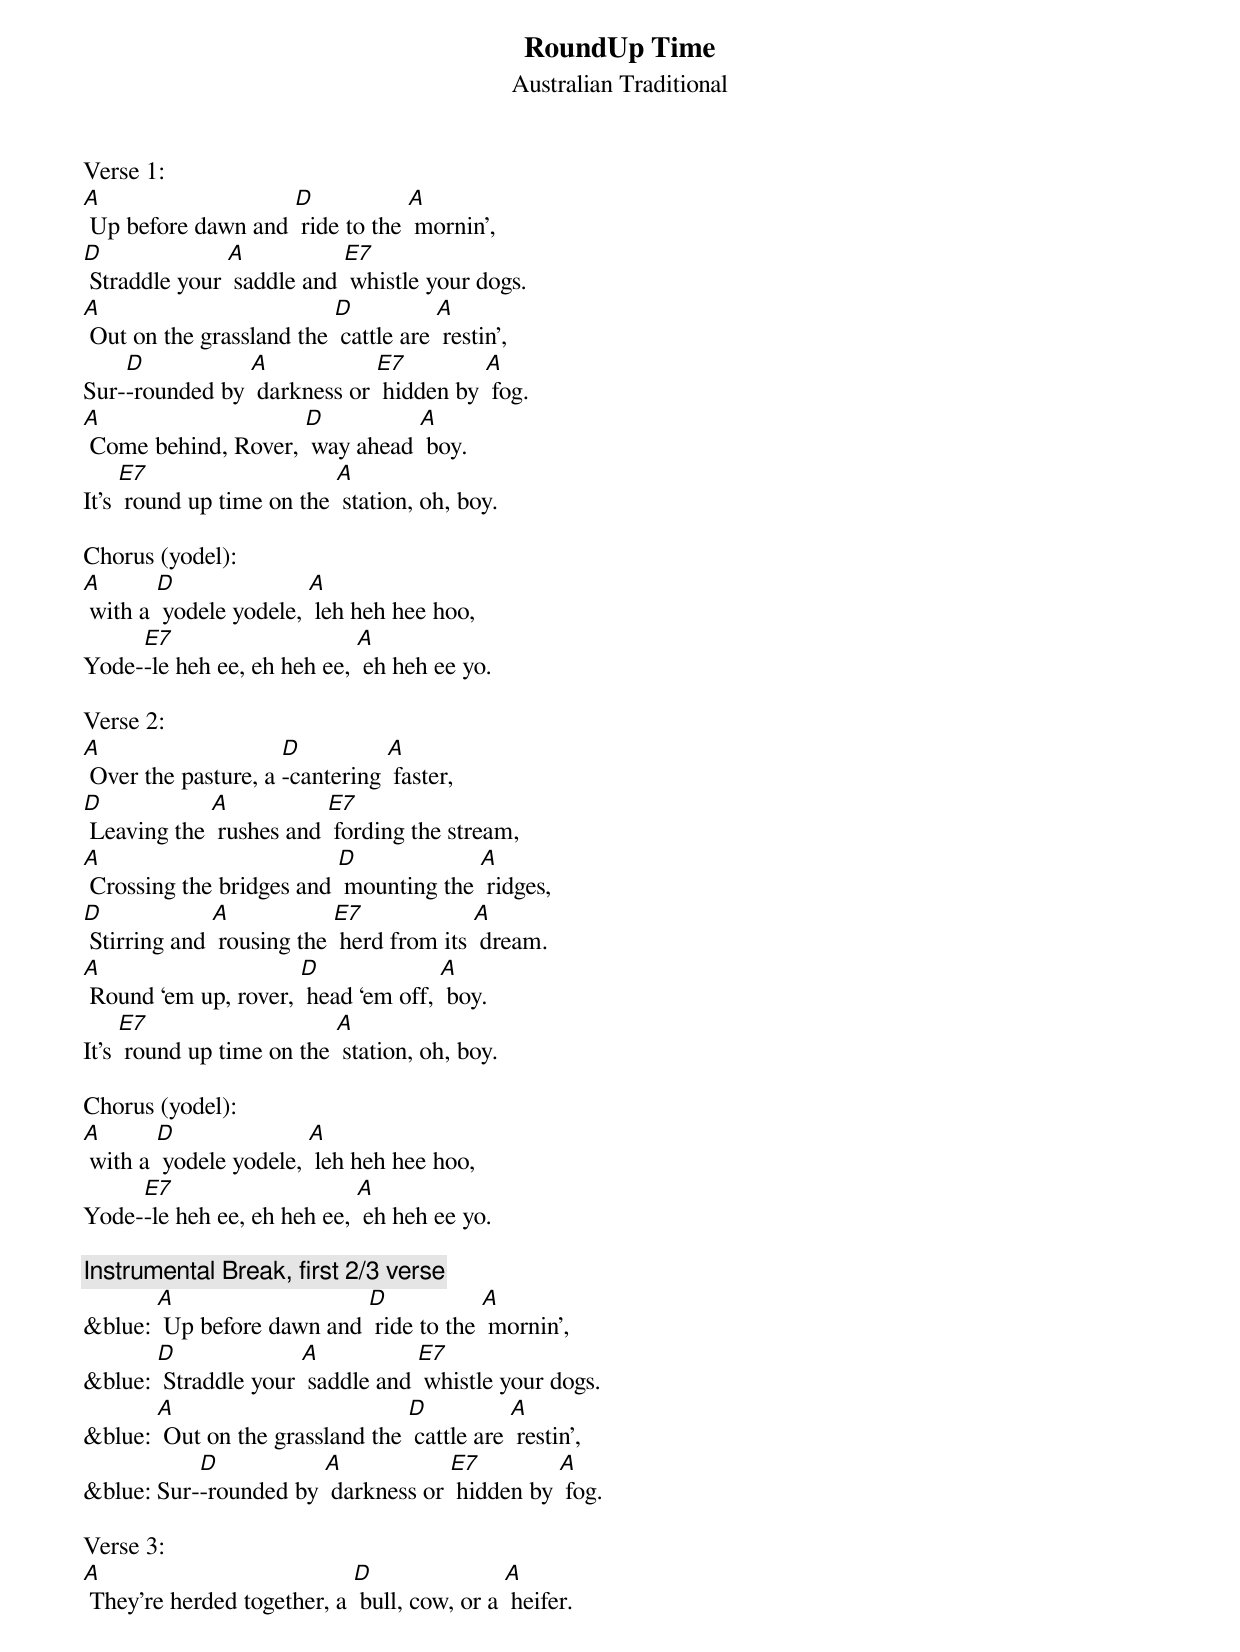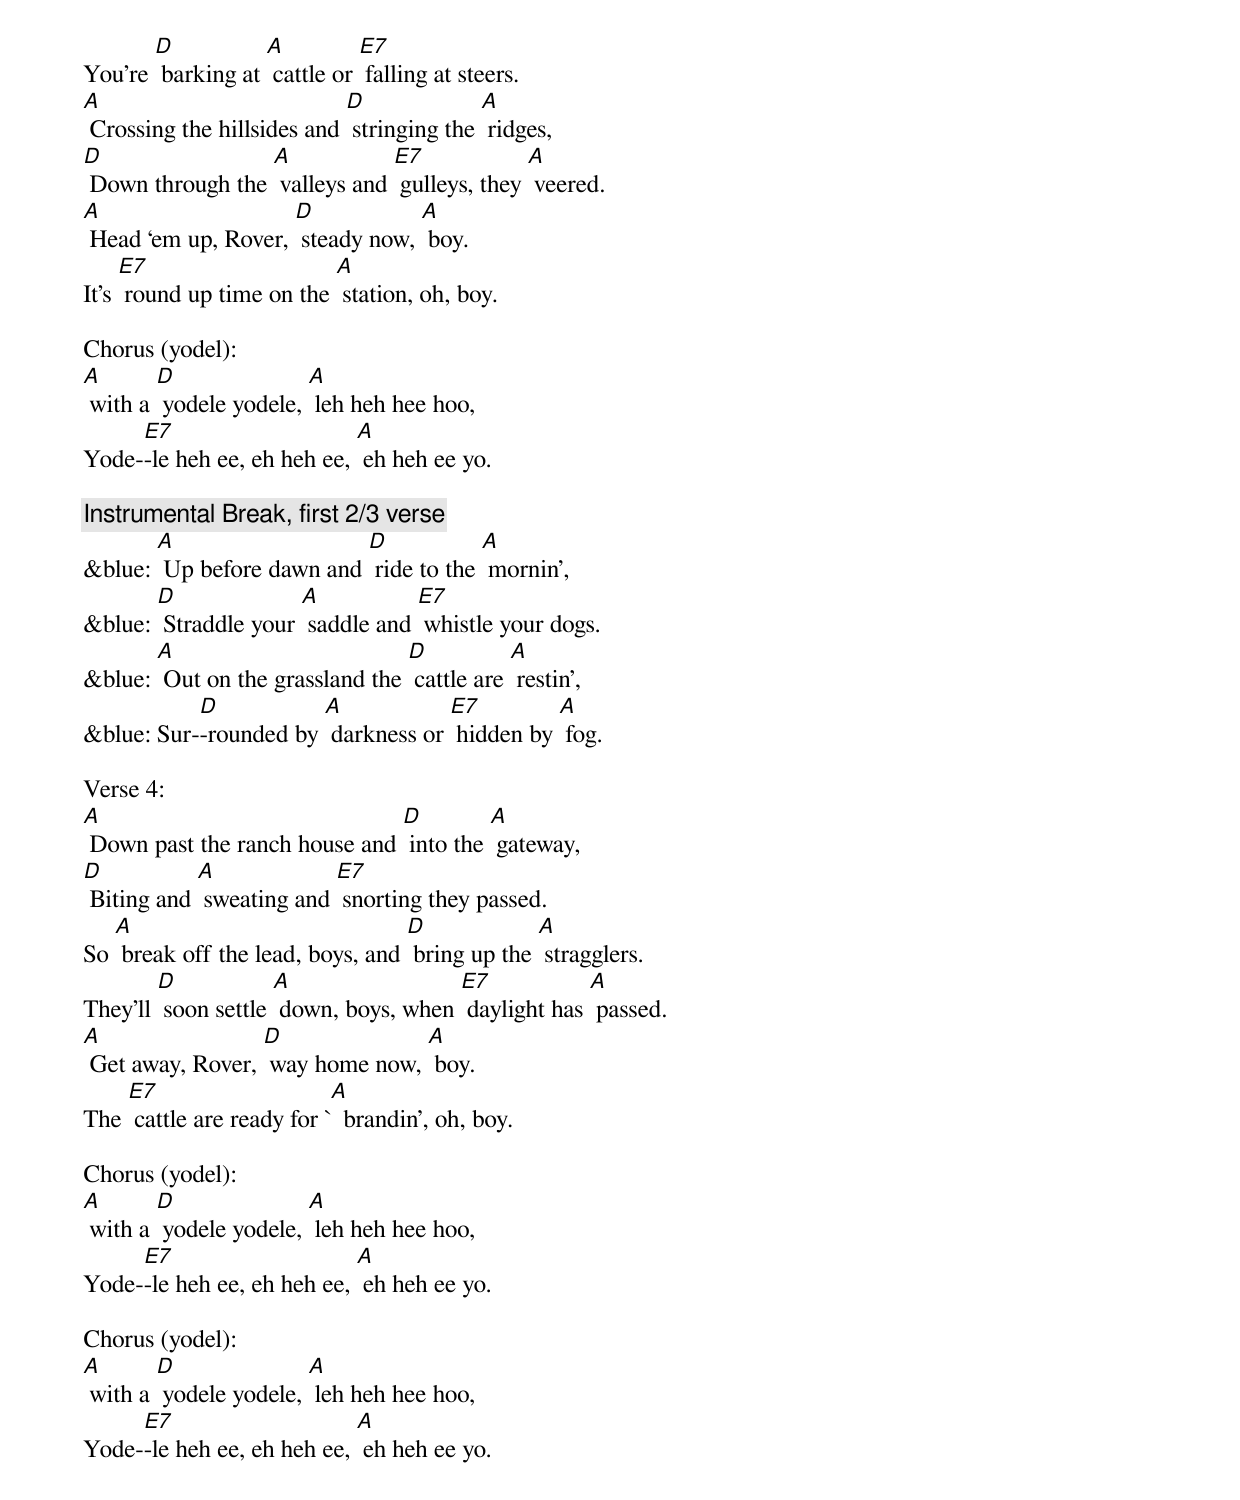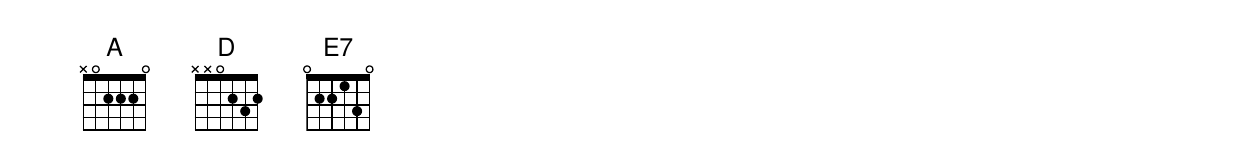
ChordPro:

{t: RoundUp Time}
{st: Australian Traditional}

Verse 1:
[A] Up before dawn and [D] ride to the [A] mornin’,
[D] Straddle your [A] saddle and [E7] whistle your dogs.
[A] Out on the grassland the [D] cattle are [A] restin’,
Sur-[D]-rounded by [A] darkness or [E7] hidden by [A] fog.
[A] Come behind, Rover, [D] way ahead [A] boy.
It’s [E7] round up time on the [A] station, oh, boy.

Chorus (yodel):
[A] with a [D] yodele yodele, [A] leh heh hee hoo,
Yode-[E7]-le heh ee, eh heh ee, [A] eh heh ee yo.

Verse 2:
[A] Over the pasture, a [D]-cantering [A] faster,
[D] Leaving the [A] rushes and [E7] fording the stream,
[A] Crossing the bridges and [D] mounting the [A] ridges,
[D] Stirring and [A] rousing the [E7] herd from its [A] dream.
[A] Round ‘em up, rover, [D] head ‘em off, [A] boy.
It’s [E7] round up time on the [A] station, oh, boy.

Chorus (yodel):
[A] with a [D] yodele yodele, [A] leh heh hee hoo,
Yode-[E7]-le heh ee, eh heh ee, [A] eh heh ee yo.

{c: Instrumental Break, first 2/3 verse}
&blue: [A] Up before dawn and [D] ride to the [A] mornin’,
&blue: [D] Straddle your [A] saddle and [E7] whistle your dogs.
&blue: [A] Out on the grassland the [D] cattle are [A] restin’,
&blue: Sur-[D]-rounded by [A] darkness or [E7] hidden by [A] fog.

Verse 3:
[A] They’re herded together, a [D] bull, cow, or a [A] heifer.
You’re [D] barking at [A] cattle or [E7] falling at steers.
[A] Crossing the hillsides and [D] stringing the [A] ridges,
[D] Down through the [A] valleys and [E7] gulleys, they [A] veered.
[A] Head ‘em up, Rover, [D] steady now, [A] boy.
It’s [E7] round up time on the [A] station, oh, boy.

Chorus (yodel):
[A] with a [D] yodele yodele, [A] leh heh hee hoo,
Yode-[E7]-le heh ee, eh heh ee, [A] eh heh ee yo.

{c: Instrumental Break, first 2/3 verse}
&blue: [A] Up before dawn and [D] ride to the [A] mornin’,
&blue: [D] Straddle your [A] saddle and [E7] whistle your dogs.
&blue: [A] Out on the grassland the [D] cattle are [A] restin’,
&blue: Sur-[D]-rounded by [A] darkness or [E7] hidden by [A] fog.

Verse 4:
[A] Down past the ranch house and [D] into the [A] gateway,
[D] Biting and [A] sweating and [E7] snorting they passed.
So [A] break off the lead, boys, and [D] bring up the [A] stragglers.
They’ll [D] soon settle [A] down, boys, when [E7] daylight has [A] passed.
[A] Get away, Rover, [D] way home now, [A] boy.
The [E7] cattle are ready for `[A]  brandin’, oh, boy.

Chorus (yodel):
[A] with a [D] yodele yodele, [A] leh heh hee hoo,
Yode-[E7]-le heh ee, eh heh ee, [A] eh heh ee yo.

Chorus (yodel):
[A] with a [D] yodele yodele, [A] leh heh hee hoo,
Yode-[E7]-le heh ee, eh heh ee, [A] eh heh ee yo.
